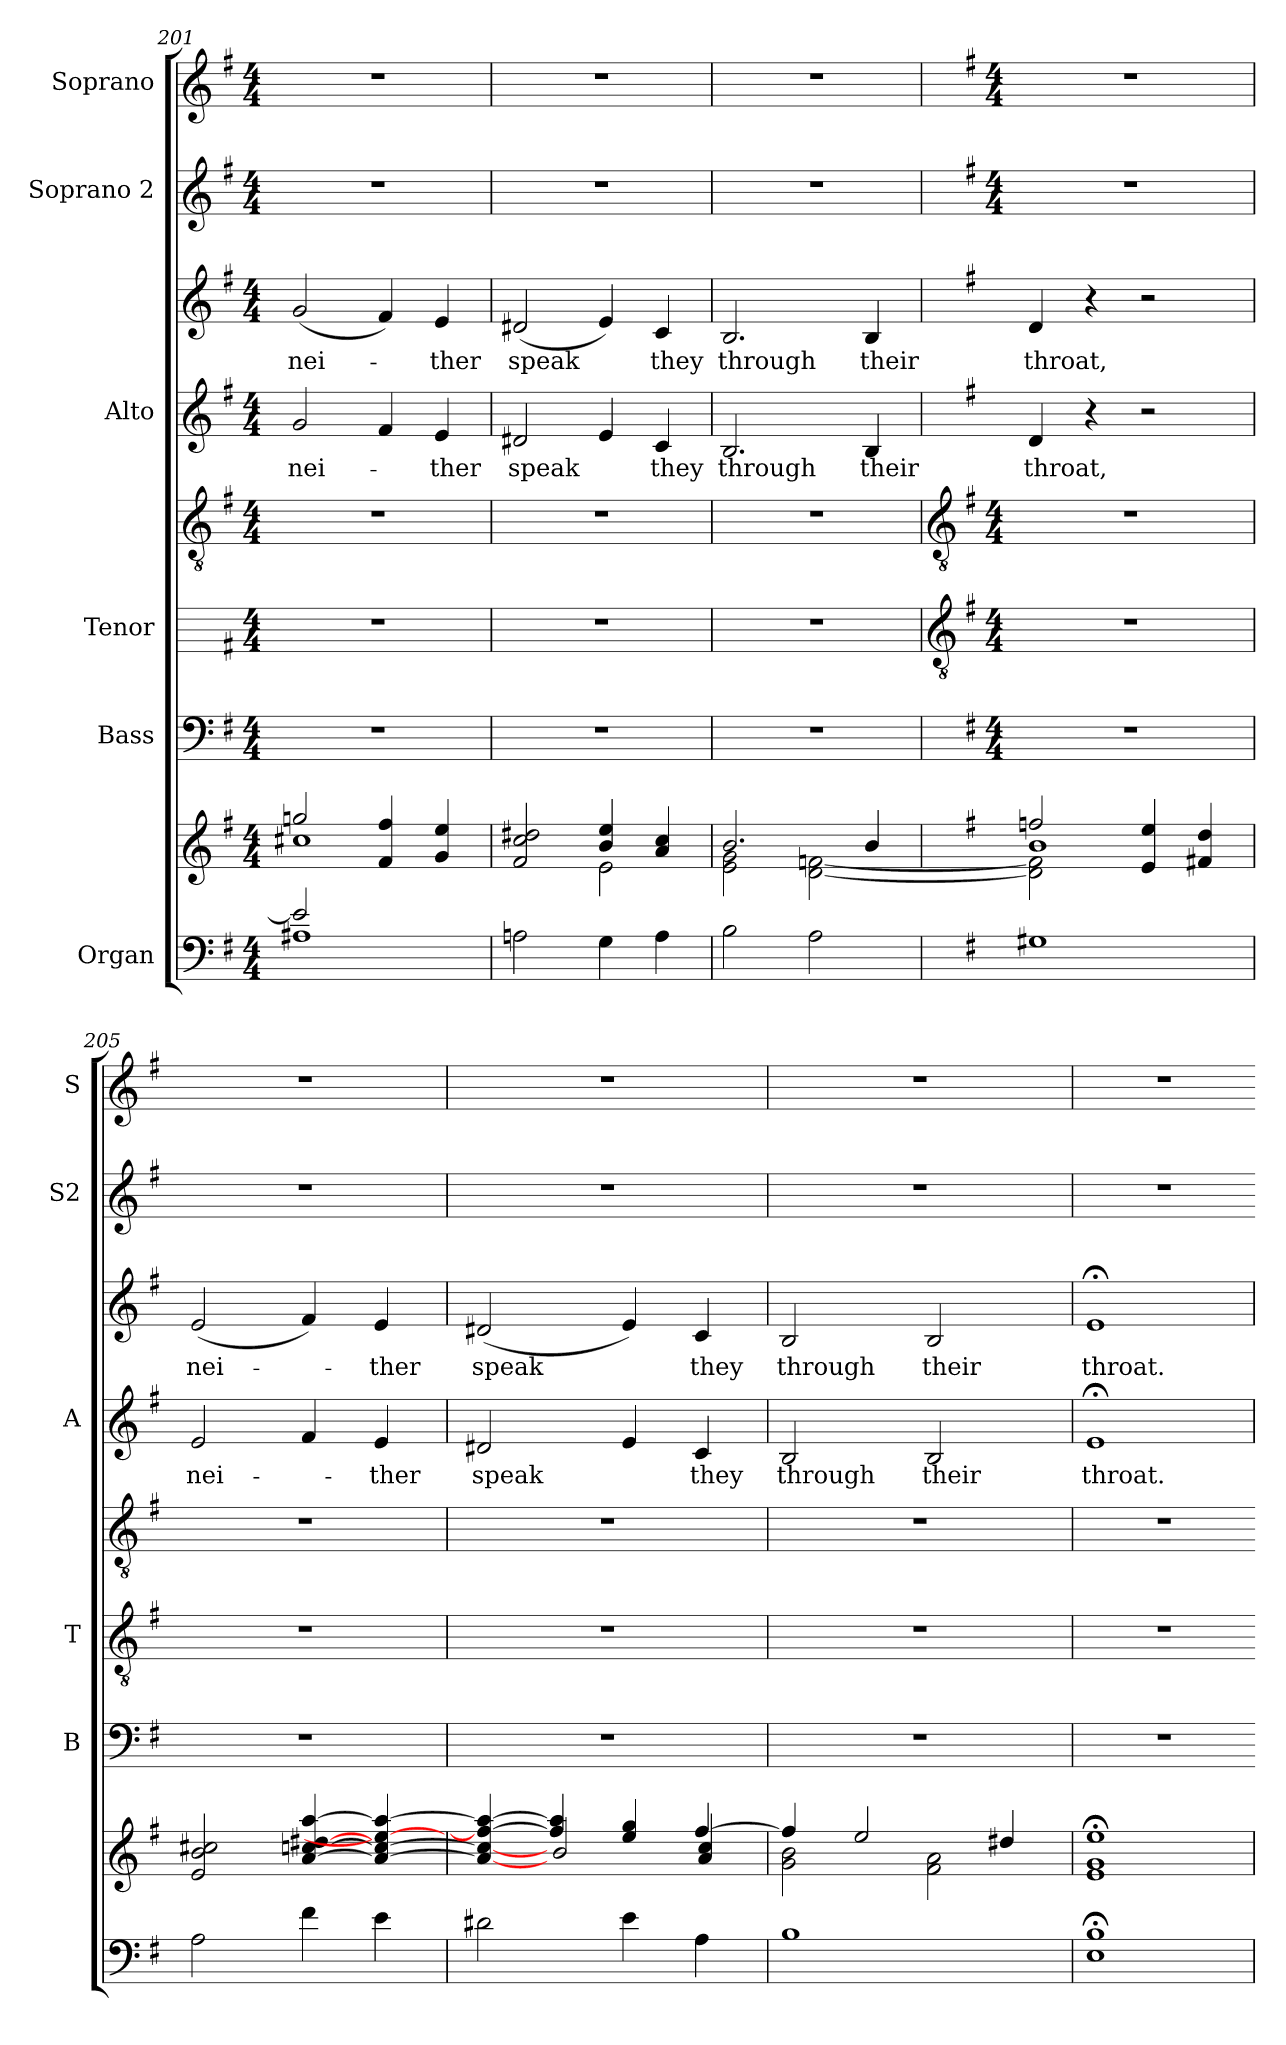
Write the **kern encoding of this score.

**kern	**kern	**kern	**kern	**kern	**kern	**text	**kern	**text	**kern	**kern
*part6	*part6	*part5	*part4	*part4	*part3	*part3	*part3	*part3	*part2	*part1
*staff9	*staff8	*staff7	*staff6	*staff5	*staff4	*staff4	*staff3	*staff3	*staff2	*staff1
*I"Organ	*	*I"Bass	*I"Tenor	*	*I"Alto	*	*	*	*I"Soprano 2	*I"Soprano
*	*	*I'B	*I'T	*	*I'A	*	*	*	*I'S2	*I'S
*clefF4	*clefG2	*clefF4	*	*clefGv2	*clefG2	*	*clefG2	*	*clefG2	*clefG2
*k[f#]	*k[f#]	*k[f#]	*k[f#]	*k[f#]	*k[f#]	*	*k[f#]	*	*k[f#]	*k[f#]
*G:	*G:	*G:	*G:	*G:	*G:	*	*G:	*	*G:	*G:
*M4/4	*M4/4	*M4/4	*M4/4	*M4/4	*M4/4	*	*M4/4	*	*M4/4	*M4/4
=201	=201	=201	=201	=201	=201	=201	=201	=201	=201	=201
*^	*^	*	*	*	*	*	*	*	*	*
!	!	!	!	!	!	!	!	!LO:LY:b	!	!LO:LY:b	!	!
2e/]	1A#X	2ggn/	1cc#X\	1r	1r	1r	2g	nei-	(<2g	nei-	1r	1r
2ryy	.	4f# 4ff#	.	.	.	.	4f#	.	4f#)	.	.	.
!	!	!	!	!	!	!	!	!LO:LY:b	!	!LO:LY:b	!	!
.	.	4g 4ee	.	.	.	.	4e	ther	4e	ther	.	.
=202	=202	=202	=202	=202	=202	=202	=202	=202	=202	=202	=202	=202
!	!	!	!	!	!	!	!	!LO:LY:b	!	!LO:LY:b	!	!
1ryy	2An	2f# 2cc 2dd#X	2ryy	1r	1r	1r	2d#X	speak	(<2d#X	speak	1r	1r
.	4G	4b/ 4ee/	2e\	.	.	.	4e	.	4e)	.	.	.
!	!	!	!	!	!	!	!	!LO:LY:b	!	!LO:LY:b	!	!
.	4A	4a/ 4cc/	.	.	.	.	4c	they	4c	they	.	.
=203	=203	=203	=203	=203	=203	=203	=203	=203	=203	=203	=203	=203
!	!	!	!	!	!	!	!	!LO:LY:b	!	!LO:LY:b	!	!
1ryy	2B	2.b/	2e\ 2g\	1r	1r	1r	2.B	through	2.B	through	1r	1r
.	2A	.	[2d\ [2fn\	.	.	.	.	.	.	.	.	.
!	!	!	!	!	!	!	!	!LO:LY:b	!	!LO:LY:b	!	!
.	.	4b/	.	.	.	.	4B	their	4B	their	.	.
*v	*v	*	*	*	*	*	*	*	*	*	*	*
*	*v	*v	*	*	*	*	*	*	*	*	*
!!LO:LB:g=z
=204	=204	=204	=204	=204	=204	=204	=204	=204	=204	=204
*	*	*	*clefGv2	*clefGv2	*	*	*	*	*	*
*	*	*k[f#]	*k[f#]	*k[f#]	*	*	*	*	*	*
*	*	*G:	*G:	*G:	*	*	*	*	*	*
*	*	*M4/4	*M4/4	*M4/4	*	*	*	*	*M4/4	*M4/4
*	*^	*	*	*	*	*	*	*	*	*
*	*	*^	*	*	*	*	*	*	*	*	*
!	!	!	!	!	!	!	!	!LO:LY:b	!	!LO:LY:b	!	!
1G#X	2ffn/	1b\	2d\] 2f\]	1r	1r	1r	4d	throat,	4d	throat,	1r	1r
.	.	.	.	.	.	.	4r	.	4r	.	.	.
.	4e/ 4ee/	.	2ryy	.	.	.	2r	.	2r	.	.	.
.	4f#/ 4dd/	.	.	.	.	.	.	.	.	.	.	.
=205	=205	=205	=205	=205	=205	=205	=205	=205	=205	=205	=205	=205
!	!	!	!	!	!	!	!	!LO:LY:b	!	!LO:LY:b	!	!
2A	2e/ 2b/ 2cc#X/	1ryy	1ryy	1r	1r	1r	2e	nei-	(<2e	nei-	1r	1r
4f#	[4a/ [4ccn/ [4dd#X/ [4aa/	.	.	.	.	.	4f#	.	4f#)	.	.	.
!	!	!	!	!	!	!	!	!LO:LY:b	!	!LO:LY:b	!	!
4e	4a/_ 4cc/_ 4ee/_ 4aa/_	.	.	.	.	.	4e	ther	4e	ther	.	.
=206	=206	=206	=206	=206	=206	=206	=206	=206	=206	=206	=206	=206
!	!	!	!	!	!	!	!	!LO:LY:b	!	!LO:LY:b	!	!
2d#X	4a/_ 4cc/_ 4ff#/_ 4aa/_	2ryy	4ryy	1r	1r	1r	2d#X	speak	(<2d#X	speak	1r	1r
.	4ff#/] 4aa/]	.	2b	.	.	.	.	.	.	.	.	.
4e	4ee/ 4gg/	2ryy	.	.	.	.	4e	.	4e)	.	.	.
!	!	!	!	!	!	!	!	!LO:LY:b	!	!LO:LY:b	!	!
4A	[4ff#/	.	4a 4cc	.	.	.	4c	they	4c	they	.	.
=207	=207	=207	=207	=207	=207	=207	=207	=207	=207	=207	=207	=207
!	!	!	!	!	!	!	!	!LO:LY:b	!	!LO:LY:b	!	!
1B	4ff#/]	1ryy	2g\ 2b\	1r	1r	1r	2B	through	2B	through	1r	1r
.	2ee/	.	.	.	.	.	.	.	.	.	.	.
!	!	!	!	!	!	!	!	!LO:LY:b	!	!LO:LY:b	!	!
.	.	.	2f#\ 2a\	.	.	.	2B	their	2B	their	.	.
.	4dd#X/	.	.	.	.	.	.	.	.	.	.	.
=208	=208	=208	=208	=208	=208	=208	=208	=208	=208	=208	=208	=208
!	!	!	!	!	!	!	!	!LO:LY:b	!	!LO:LY:b	!	!
1E; 1B;	1g/;< 1ee/;<	1ryy	1e	1r	1r	1r	1e;<	throat.	1e;<	throat.	1r	1r
*	*v	*v	*v	*	*	*	*	*	*	*	*	*
=	=	=||	=	=	=	=	=	=	=	=
*-	*-	*-	*-	*-	*-	*-	*-	*-	*-	*-
